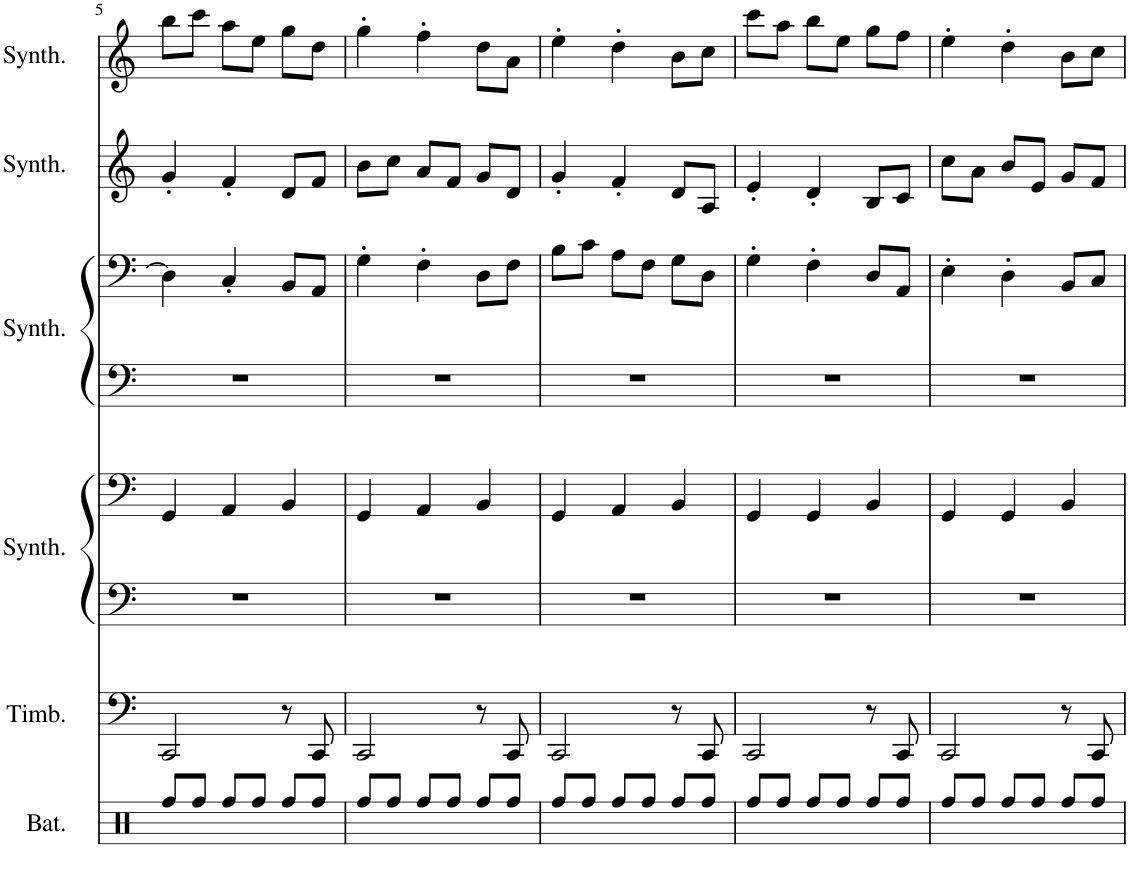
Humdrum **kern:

**kern	**kern	**kern	**kern	**kern	**kern	**kern	**kern
*part6	*part5	*part4	*part4	*part3	*part3	*part2	*part1
*staff8	*staff7	*staff6	*staff5	*staff4	*staff3	*staff2	*staff1
*I"Batterie	*I"Timbales	*I"Synthétiseur d'effets	*	*I"Synthétiseur d'effets	*	*I"Synthétiseur d'effets	*I"Synthétiseur d'effets
*I'Bat.	*I'Timb.	*I'Synth.	*	*I'Synth.	*	*I'Synth.	*I'Synth.
!!LO:PB:g=z
*clefX	*clefF4	*clefF4	*clefF4	*clefF4	*clefF4	*clefG2	*clefG2
*k[]	*k[]	*k[]	*k[]	*k[]	*k[]	*k[]	*k[]
*M3/4	*M3/4	*M3/4	*M3/4	*M3/4	*M3/4	*M3/4	*M3/4
=5	=5	=5	=5	=5	=5	=5	=5
8Rff/L	2CC/	2.r	4GG/	2.r	4D\]	4g'/	8bb\L
8Rff/J	.	.	.	.	.	.	8ccc\J
8Rff/L	.	.	4AA/	.	4C'/	4f'/	8aa\L
8Rff/J	.	.	.	.	.	.	8ee\J
8Rff/L	8r	.	4BB/	.	8BB/L	8d/L	8gg\L
8Rff/J	8CC/	.	.	.	8AA/J	8f/J	8dd\J
=6	=6	=6	=6	=6	=6	=6	=6
8Rff/L	2CC/	2.r	4GG/	2.r	4G'\	8b\L	4gg'\
8Rff/J	.	.	.	.	.	8cc\J	.
8Rff/L	.	.	4AA/	.	4F'\	8a/L	4ff'\
8Rff/J	.	.	.	.	.	8f/J	.
8Rff/L	8r	.	4BB/	.	8D\L	8g/L	8dd\L
8Rff/J	8CC/	.	.	.	8F\J	8d/J	8a\J
=7	=7	=7	=7	=7	=7	=7	=7
8Rff/L	2CC/	2.r	4GG/	2.r	8B\L	4g'/	4ee'\
8Rff/J	.	.	.	.	8c\J	.	.
8Rff/L	.	.	4AA/	.	8A\L	4f'/	4dd'\
8Rff/J	.	.	.	.	8F\J	.	.
8Rff/L	8r	.	4BB/	.	8G\L	8d/L	8b\L
8Rff/J	8CC/	.	.	.	8D\J	8A/J	8cc\J
=8	=8	=8	=8	=8	=8	=8	=8
8Rff/L	2CC/	2.r	4GG/	2.r	4G'\	4e'/	8ccc\L
8Rff/J	.	.	.	.	.	.	8aa\J
8Rff/L	.	.	4GG/	.	4F'\	4d'/	8bb\L
8Rff/J	.	.	.	.	.	.	8ee\J
8Rff/L	8r	.	4BB/	.	8D/L	8B/L	8gg\L
8Rff/J	8CC/	.	.	.	8AA/J	8c/J	8ff\J
=9	=9	=9	=9	=9	=9	=9	=9
8Rff/L	2CC/	2.r	4GG/	2.r	4E'\	8cc\L	4ee'\
8Rff/J	.	.	.	.	.	8a\J	.
8Rff/L	.	.	4GG/	.	4D'\	8b/L	4dd'\
8Rff/J	.	.	.	.	.	8e/J	.
8Rff/L	8r	.	4BB/	.	8BB/L	8g/L	8b\L
8Rff/J	8CC/	.	.	.	8C/J	8f/J	8cc\J
=	=	=	=	=	=	=	=
*-	*-	*-	*-	*-	*-	*-	*-
